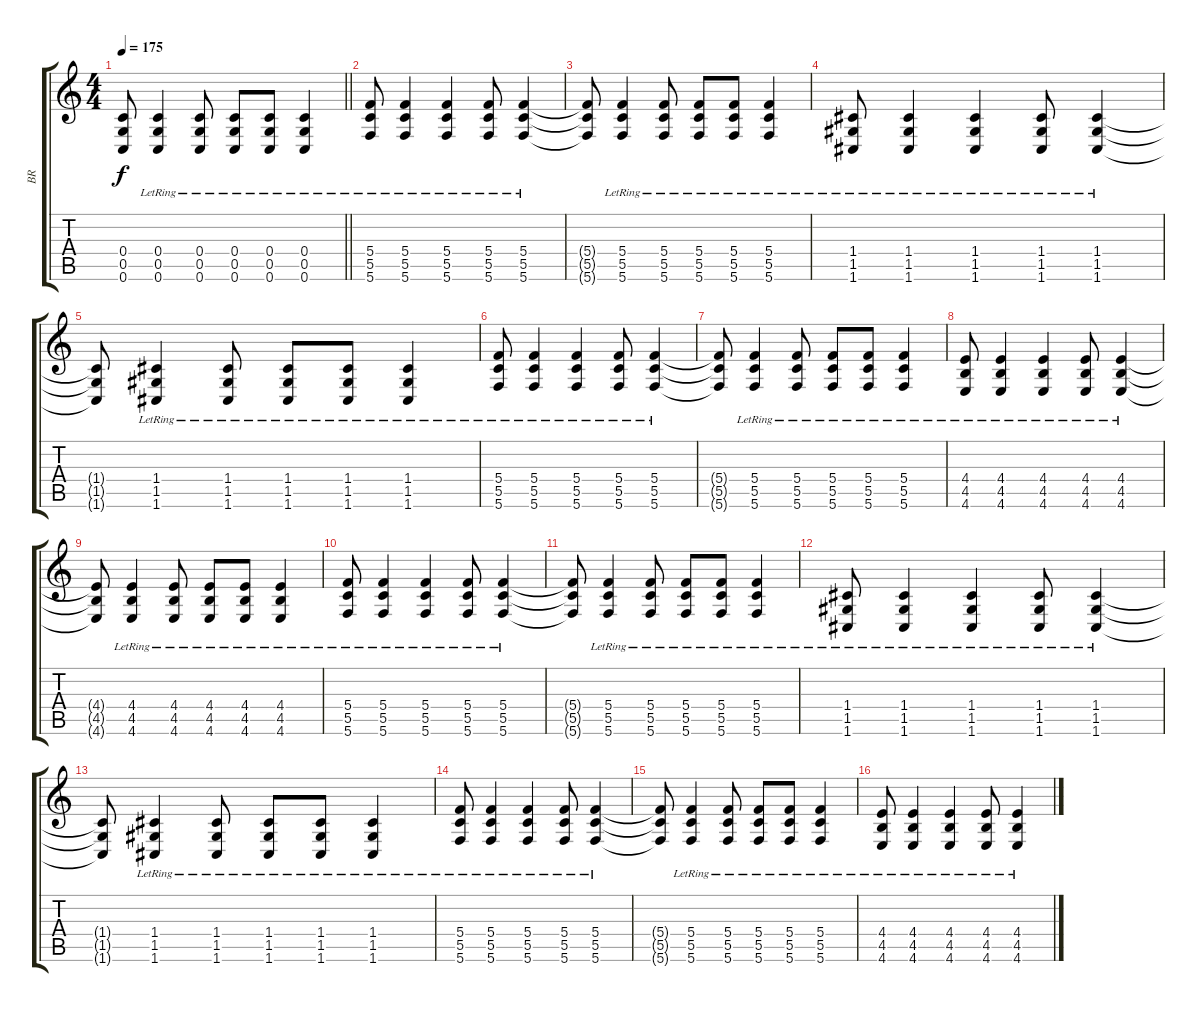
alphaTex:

\track ("BR" "BR") {instrument acousticguitarsteel}
\staff {score tabs}
\tuning (D4 A3 F3 C3 G2 C2) {hide}
\ts (4 4)
\tempo 175
\clef g2
\barLineRight lightlight
\ks c
(0.4{t} 0.5{t} 0.6{t}).8{dy f} (0.4{lr} 0.5{lr} 0.6{lr}).4 (0.4{lr} 0.5{lr} 0.6{lr}).8 (0.4{lr} 0.5{lr} 0.6{lr}).8 (0.4{lr} 0.5{lr} 0.6{lr}).8 (0.4{lr} 0.5{lr} 0.6{lr}).4 |
\section ("" "")
(5.4{lr} 5.5{lr} 5.6{lr}).8 (5.4{lr} 5.5{lr} 5.6{lr}).4 (5.4{lr} 5.5{lr} 5.6{lr}).4 (5.4{lr} 5.5{lr} 5.6{lr}).8 (5.4{lr} 5.5{lr} 5.6{lr}).4 |
(5.4{t} 5.5{t} 5.6{t}).8 (5.4{lr} 5.5{lr} 5.6{lr}).4 (5.4{lr} 5.5{lr} 5.6{lr}).8 (5.4{lr} 5.5{lr} 5.6{lr}).8 (5.4{lr} 5.5{lr} 5.6{lr}).8 (5.4{lr} 5.5{lr} 5.6{lr}).4 |
(1.4{lr} 1.5{lr} 1.6{lr}).8 (1.4{lr} 1.5{lr} 1.6{lr}).4 (1.4{lr} 1.5{lr} 1.6{lr}).4 (1.4{lr} 1.5{lr} 1.6{lr}).8 (1.4{lr} 1.5{lr} 1.6{lr}).4 |
(1.4{t} 1.5{t} 1.6{t}).8 (1.4{lr} 1.5{lr} 1.6{lr}).4 (1.4{lr} 1.5{lr} 1.6{lr}).8 (1.4{lr} 1.5{lr} 1.6{lr}).8 (1.4{lr} 1.5{lr} 1.6{lr}).8 (1.4{lr} 1.5{lr} 1.6{lr}).4 |
(5.4{lr} 5.5{lr} 5.6{lr}).8 (5.4{lr} 5.5{lr} 5.6{lr}).4 (5.4{lr} 5.5{lr} 5.6{lr}).4 (5.4{lr} 5.5{lr} 5.6{lr}).8 (5.4{lr} 5.5{lr} 5.6{lr}).4 |
(5.4{t} 5.5{t} 5.6{t}).8 (5.4{lr} 5.5{lr} 5.6{lr}).4 (5.4{lr} 5.5{lr} 5.6{lr}).8 (5.4{lr} 5.5{lr} 5.6{lr}).8 (5.4{lr} 5.5{lr} 5.6{lr}).8 (5.4{lr} 5.5{lr} 5.6{lr}).4 |
(4.4{lr} 4.5{lr} 4.6{lr}).8 (4.4{lr} 4.5{lr} 4.6{lr}).4 (4.4{lr} 4.5{lr} 4.6{lr}).4 (4.4{lr} 4.5{lr} 4.6{lr}).8 (4.4{lr} 4.5{lr} 4.6{lr}).4 |
(4.4{t} 4.5{t} 4.6{t}).8 (4.4{lr} 4.5{lr} 4.6{lr}).4 (4.4{lr} 4.5{lr} 4.6{lr}).8 (4.4{lr} 4.5{lr} 4.6{lr}).8 (4.4{lr} 4.5{lr} 4.6{lr}).8 (4.4{lr} 4.5{lr} 4.6{lr}).4 |
(5.4{lr} 5.5{lr} 5.6{lr}).8 (5.4{lr} 5.5{lr} 5.6{lr}).4 (5.4{lr} 5.5{lr} 5.6{lr}).4 (5.4{lr} 5.5{lr} 5.6{lr}).8 (5.4{lr} 5.5{lr} 5.6{lr}).4 |
(5.4{t} 5.5{t} 5.6{t}).8 (5.4{lr} 5.5{lr} 5.6{lr}).4 (5.4{lr} 5.5{lr} 5.6{lr}).8 (5.4{lr} 5.5{lr} 5.6{lr}).8 (5.4{lr} 5.5{lr} 5.6{lr}).8 (5.4{lr} 5.5{lr} 5.6{lr}).4 |
(1.4{lr} 1.5{lr} 1.6{lr}).8 (1.4{lr} 1.5{lr} 1.6{lr}).4 (1.4{lr} 1.5{lr} 1.6{lr}).4 (1.4{lr} 1.5{lr} 1.6{lr}).8 (1.4{lr} 1.5{lr} 1.6{lr}).4 |
(1.4{t} 1.5{t} 1.6{t}).8 (1.4{lr} 1.5{lr} 1.6{lr}).4 (1.4{lr} 1.5{lr} 1.6{lr}).8 (1.4{lr} 1.5{lr} 1.6{lr}).8 (1.4{lr} 1.5{lr} 1.6{lr}).8 (1.4{lr} 1.5{lr} 1.6{lr}).4 |
(5.4{lr} 5.5{lr} 5.6{lr}).8 (5.4{lr} 5.5{lr} 5.6{lr}).4 (5.4{lr} 5.5{lr} 5.6{lr}).4 (5.4{lr} 5.5{lr} 5.6{lr}).8 (5.4{lr} 5.5{lr} 5.6{lr}).4 |
(5.4{t} 5.5{t} 5.6{t}).8 (5.4{lr} 5.5{lr} 5.6{lr}).4 (5.4{lr} 5.5{lr} 5.6{lr}).8 (5.4{lr} 5.5{lr} 5.6{lr}).8 (5.4{lr} 5.5{lr} 5.6{lr}).8 (5.4{lr} 5.5{lr} 5.6{lr}).4 |
(4.4{lr} 4.5{lr} 4.6{lr}).8 (4.4{lr} 4.5{lr} 4.6{lr}).4 (4.4{lr} 4.5{lr} 4.6{lr}).4 (4.4{lr} 4.5{lr} 4.6{lr}).8 (4.4{lr} 4.5{lr} 4.6{lr}).4
